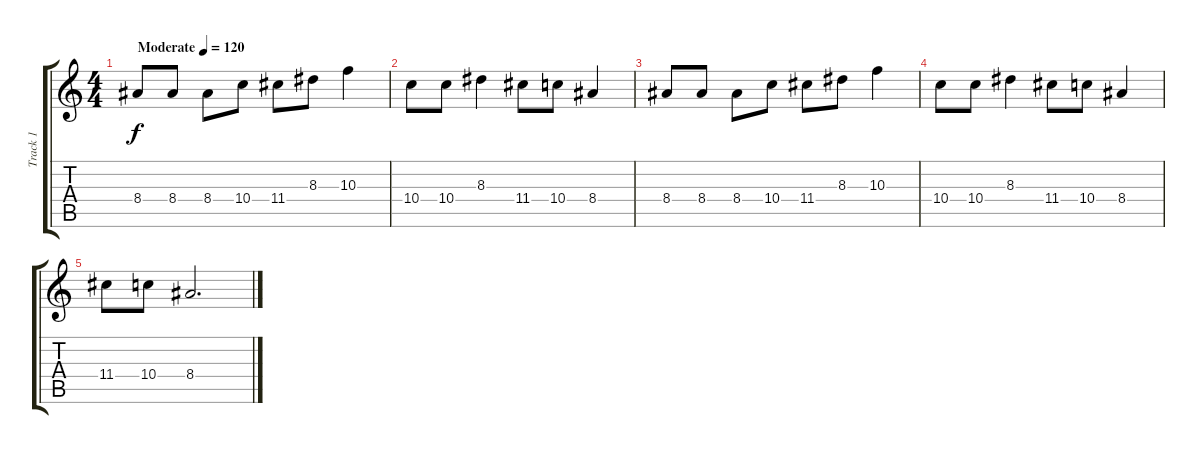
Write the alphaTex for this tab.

\track ("Track 1" "Track 1") {instrument acousticguitarsteel}
\staff {score tabs}
\tuning (E4 B3 G3 D3 A2 E2) {hide}
\ts (4 4)
\tempo (120 "Moderate")
\clef g2
\ks c
8.4.8{dy f instrument acousticguitarsteel} 8.4.8 8.4.8 10.4.8 11.4.8 8.3.8 10.3.4 |
10.4.8 10.4.8 8.3.4 11.4.8 10.4.8 8.4.4 |
8.4.8 8.4.8 8.4.8 10.4.8 11.4.8 8.3.8 10.3.4 |
10.4.8 10.4.8 8.3.4 11.4.8 10.4.8 8.4.4 |
11.4.8 10.4.8 8.4.2{d}
